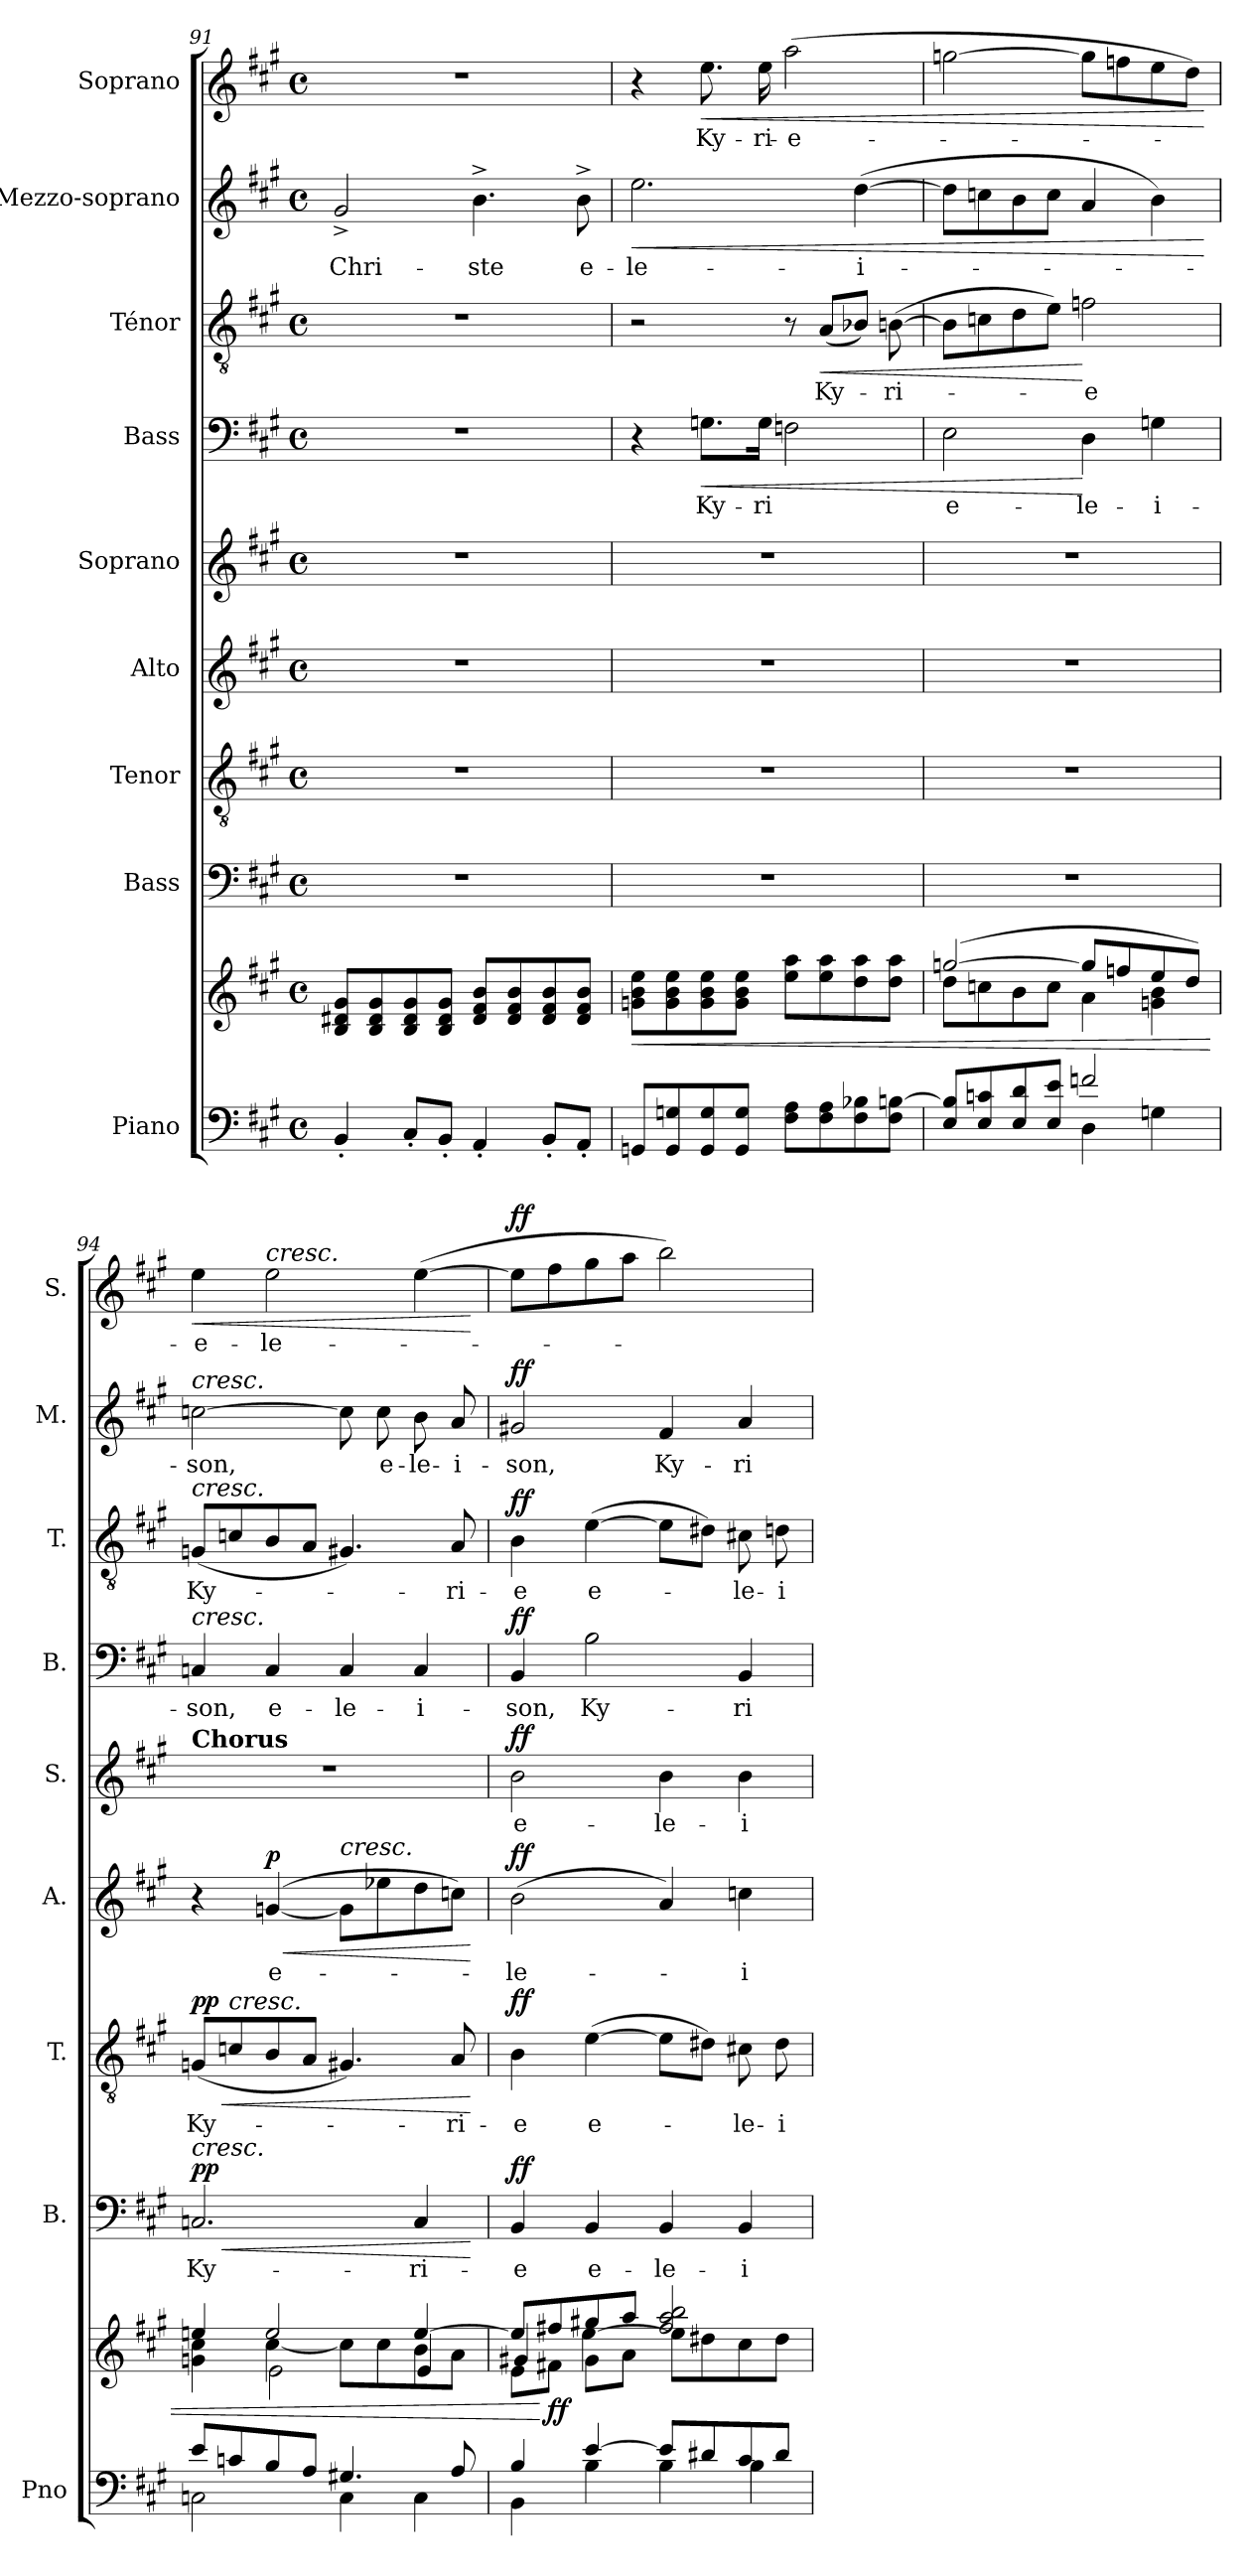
**kern	**kern	**dynam	**kern	**text	**dynam	**kern	**text	**dynam	**kern	**text	**dynam	**kern	**text	**dynam	**kern	**text	**dynam	**kern	**text	**dynam	**kern	**text	**dynam	**kern	**text	**dynam
*part9	*part9	*part9	*part8	*part8	*part8	*part7	*part7	*part7	*part6	*part6	*part6	*part5	*part5	*part5	*part4	*part4	*part4	*part3	*part3	*part3	*part2	*part2	*part2	*part1	*part1	*part1
*staff10	*staff9	*staff9/10	*staff8	*staff8	*staff8	*staff7	*staff7	*staff7	*staff6	*staff6	*staff6	*staff5	*staff5	*staff5	*staff4	*staff4	*staff4	*staff3	*staff3	*staff3	*staff2	*staff2	*staff2	*staff1	*staff1	*staff1
*I"Piano	*	*	*I"Bass	*	*	*I"Tenor	*	*	*I"Alto	*	*	*I"Soprano	*	*	*I"Bass	*	*	*I"Ténor	*	*	*I"Mezzo-soprano	*	*	*I"Soprano	*	*
*I'Pno	*	*	*I'B.	*	*	*I'T.	*	*	*I'A.	*	*	*I'S.	*	*	*I'B.	*	*	*I'T.	*	*	*I'M.	*	*	*I'S.	*	*
!!LO:PB:g=z
*clefF4	*clefG2	*	*clefF4	*	*	*clefGv2	*	*	*clefG2	*	*	*clefG2	*	*	*clefF4	*	*	*clefGv2	*	*	*clefG2	*	*	*clefG2	*	*
*	*	*	*	*	*	*	*	*	*ITrd2c3	*	*	*	*	*	*	*	*	*	*	*	*	*	*	*	*	*
*k[f#c#g#]	*k[f#c#g#]	*	*k[f#c#g#]	*	*	*k[f#c#g#]	*	*	*k[f#c#g#d#a#e#]	*	*	*k[f#c#g#]	*	*	*k[f#c#g#]	*	*	*k[f#c#g#]	*	*	*k[f#c#g#]	*	*	*k[f#c#g#]	*	*
*M4/4	*M4/4	*	*M4/4	*	*	*M4/4	*	*	*M4/4	*	*	*M4/4	*	*	*M4/4	*	*	*M4/4	*	*	*M4/4	*	*	*M4/4	*	*
*met(c)	*met(c)	*	*met(c)	*	*	*met(c)	*	*	*met(c)	*	*	*met(c)	*	*	*met(c)	*	*	*met(c)	*	*	*met(c)	*	*	*met(c)	*	*
=91	=91	=91	=91	=91	=91	=91	=91	=91	=91	=91	=91	=91	=91	=91	=91	=91	=91	=91	=91	=91	=91	=91	=91	=91	=91	=91
4BB'/	8B/ 8d#X/ 8g#/L	.	1r	.	.	1r	.	.	1r	.	.	1r	.	.	1r	.	.	1r	.	.	2g#^/	Chri-	.	1r	.	.
.	8B/ 8d#/ 8g#/	.	.	.	.	.	.	.	.	.	.	.	.	.	.	.	.	.	.	.	.	.	.	.	.	.
8C#'/L	8B/ 8d#/ 8g#/	.	.	.	.	.	.	.	.	.	.	.	.	.	.	.	.	.	.	.	.	.	.	.	.	.
8BB'/J	8B/ 8d#/ 8g#/J	.	.	.	.	.	.	.	.	.	.	.	.	.	.	.	.	.	.	.	.	.	.	.	.	.
4AA'/	8d#/ 8f#/ 8b/L	.	.	.	.	.	.	.	.	.	.	.	.	.	.	.	.	.	.	.	4.b^\	-ste	.	.	.	.
.	8d#/ 8f#/ 8b/	.	.	.	.	.	.	.	.	.	.	.	.	.	.	.	.	.	.	.	.	.	.	.	.	.
8BB'/L	8d#/ 8f#/ 8b/	.	.	.	.	.	.	.	.	.	.	.	.	.	.	.	.	.	.	.	.	.	.	.	.	.
8AA'/J	8d#/ 8f#/ 8b/J	.	.	.	.	.	.	.	.	.	.	.	.	.	.	.	.	.	.	.	8b^\	e-	.	.	.	.
=92	=92	=92	=92	=92	=92	=92	=92	=92	=92	=92	=92	=92	=92	=92	=92	=92	=92	=92	=92	=92	=92	=92	=92	=92	=92	=92
!	!	!LO:HP:b	!	!	!	!	!	!	!	!	!	!	!	!	!	!	!	!	!	!	!	!	!LO:HP:b	!	!	!
8GGn/L	8gn\ 8b\ 8ee\L	<	1r	.	.	1r	.	.	1r	.	.	1r	.	.	4r	.	.	2r	.	.	2.ee\	-le-	<	4r	.	.
8GG/ 8Gn/	8g\ 8b\ 8ee\	.	.	.	.	.	.	.	.	.	.	.	.	.	.	.	.	.	.	.	.	.	.	.	.	.
!	!	!	!	!	!	!	!	!	!	!	!	!	!	!	!	!	!LO:HP:b	!	!	!	!	!	!	!	!	!LO:HP:b
8GG/ 8G/	8g\ 8b\ 8ee\	.	.	.	.	.	.	.	.	.	.	.	.	.	8.Gn\L	Ky-	<	.	.	.	.	.	.	8.ee\	Ky-	<
8GG/ 8G/J	8g\ 8b\ 8ee\J	.	.	.	.	.	.	.	.	.	.	.	.	.	.	.	.	.	.	.	.	.	.	.	.	.
.	.	.	.	.	.	.	.	.	.	.	.	.	.	.	16G\Jk	-ri	.	.	.	.	.	.	.	16ee\	-ri-	.
8F#\ 8A\L	8ee\ 8aa\L	.	.	.	.	.	.	.	.	.	.	.	.	.	2Fn\	.	.	8r	.	.	.	.	.	(2aa\	-e-	.
!	!	!	!	!	!	!	!	!	!	!	!	!	!	!	!	!	!	!	!	!LO:HP:b	!	!	!	!	!	!
8F#\ 8A\	8ee\ 8aa\	.	.	.	.	.	.	.	.	.	.	.	.	.	.	.	.	(8A/L	Ky-	<	.	.	.	.	.	.
8F#\ 8B-X\	8dd\ 8aa\	.	.	.	.	.	.	.	.	.	.	.	.	.	.	.	.	8B-X/J)	.	.	([4dd\	-i-	.	.	.	.
8F#\ [8Bn\J	8dd\ 8aa\J	.	.	.	.	.	.	.	.	.	.	.	.	.	.	.	.	([8Bn\	-ri-	.	.	.	.	.	.	.
=93	=93	=93	=93	=93	=93	=93	=93	=93	=93	=93	=93	=93	=93	=93	=93	=93	=93	=93	=93	=93	=93	=93	=93	=93	=93	=93
*^	*^	*	*	*	*	*	*	*	*	*	*	*	*	*	*	*	*	*	*	*	*	*	*	*	*	*
*	*^	*	*	*	*	*	*	*	*	*	*	*	*	*	*	*	*	*	*	*	*	*	*	*	*	*	*	*
8E/ 8B/]L	2ryy	2ryy	([2ggn/	8dd\L	.	1r	.	.	1r	.	.	1r	.	.	1r	.	.	2E\	e-	.	8B\L]	.	.	8dd\L]	.	.	[2ggn\	.	.
8E/ 8cn/	.	.	.	8ccn\	.	.	.	.	.	.	.	.	.	.	.	.	.	.	.	.	8cn\	.	.	8ccn\	.	.	.	.	.
8E/ 8d/	.	.	.	8b\	.	.	.	.	.	.	.	.	.	.	.	.	.	.	.	.	8d\	.	.	8b\	.	.	.	.	.
8E/ 8e/J	.	.	.	8cc\J	.	.	.	.	.	.	.	.	.	.	.	.	.	.	.	.	8e\J)	.	.	8cc\J	.	.	.	.	.
2fn/	4D\	2ryy	8gg/L]	4a\	.	.	.	.	.	.	.	.	.	.	.	.	.	4D\	-le-	[	2fn\	-e	[	4a/	.	.	8gg\L]	.	.
.	.	.	8ffn/	.	.	.	.	.	.	.	.	.	.	.	.	.	.	.	.	.	.	.	.	.	.	.	8ffn\	.	.
.	4Gn\	.	8ee/	4gn\ 4b\	.	.	.	.	.	.	.	.	.	.	.	.	.	4Gn\	-i-	.	.	.	.	4b\)	.	.	8ee\	.	.
.	.	.	8dd/J)	.	.	.	.	.	.	.	.	.	.	.	.	.	.	.	.	.	.	.	.	.	.	.	8dd\J)	.	.
*v	*v	*v	*	*	*	*	*	*	*	*	*	*	*	*	*	*	*	*	*	*	*	*	*	*	*	*	*	*	*
*	*v	*v	*	*	*	*	*	*	*	*	*	*	*	*	*	*	*	*	*	*	*	*	*	*	*	*	*
.	.	.	.	.	.	.	.	.	.	.	.	.	.	.	.	.	.	.	.	.	.	.	[	.	.	[
=94	=94	=94	=94	=94	=94	=94	=94	=94	=94	=94	=94	=94	=94	=94	=94	=94	=94	=94	=94	=94	=94	=94	=94	=94	=94	=94
*^	*^	*	*	*	*	*	*	*	*	*	*	*	*	*	*	*	*	*	*	*	*	*	*	*	*	*
*	*	*	*^	*	*	*	*	*	*	*	*	*	*	*	*	*	*	*	*	*	*	*	*	*	*	*	*	*
!	!	!	!	!	!	!	!	!	!	!	!	!	!	!	!	!	!	!	!	!	!	!	!	!LO:TX:a:i:t=cresc.	!	!	!	!	!
!	!	!	!	!	!	!	!	!	!	!	!	!	!	!	!	!	!	!	!	!	!LO:TX:a:i:t=cresc.	!	!	!	!	!	!	!	!
!	!	!	!	!	!	!	!	!	!	!	!	!	!	!	!	!	!	!LO:TX:a:i:t=cresc.	!	!	!	!	!	!	!	!	!	!	!
!	!	!	!	!	!	!	!	!	!	!	!	!	!	!	!LO:TX:a:B:t=Chorus	!	!	!	!	!	!	!	!	!	!	!	!	!	!
!	!	!	!	!	!	!LO:TX:a:i:t=cresc.	!	!	!	!	!	!	!	!	!	!	!	!	!	!	!	!	!	!	!	!	!	!	!
!	!	!	!	!	!	!	!	!LO:HP:b	!	!	!LO:HP:b	!	!	!	!	!	!	!	!	!	!	!	!	!	!	!	!	!	!LO:HP:b
!	!	!	!	!	!	!	!	!LO:DY:n=1:a	!	!	!LO:DY:n=1:a	!	!	!	!	!	!	!	!	!	!	!	!	!	!	!	!	!	!
8e/L	2Cn\	4een/	4gn\ 4cc#\	4ryy	.	2.Cn/	Ky-	< pp	(8Gn/L	Ky-	< pp	4r	.	.	1r	.	.	4Cn/	-son,	.	(8Gn/L	Ky-	.	[2ccn\	-son,	.	4ee\	-e-	<
!	!	!	!	!	!	!	!	!	!LO:TX:a:i:t=cresc.	!	!	!	!	!	!	!	!	!	!	!	!	!	!	!	!	!	!	!	!
8cn/	.	.	.	.	.	.	.	.	8cn/	.	.	.	.	.	.	.	.	.	.	.	8cn/	.	.	.	.	.	.	.	.
!	!	!	!	!	!	!	!	!	!	!	!	!	!	!	!	!	!	!	!	!	!	!	!	!	!	!	!LO:TX:a:i:t=cresc.	!	!
!	!	!	!	!	!	!	!	!	!	!	!	!	!	!LO:HP:b	!	!	!	!	!	!	!	!	!	!	!	!	!	!	!
!	!	!	!	!	!	!	!	!	!	!	!	!	!	!LO:DY:n=1:a	!	!	!	!	!	!	!	!	!	!	!	!	!	!	!
8B/	.	2ee/	[4cc#\	2e\	.	.	.	.	8B/	.	.	([4eni/	e-	< p	.	.	.	4C/	e-	.	8B/	.	.	.	.	.	2ee\	-le-	.
8A/J	.	.	.	.	.	.	.	.	8A/J	.	.	.	.	.	.	.	.	.	.	.	8A/J	.	.	.	.	.	.	.	.
!	!	!	!	!	!	!	!	!	!	!	!	!LO:TX:a:i:t=cresc.	!	!	!	!	!	!	!	!	!	!	!	!	!	!	!	!	!
4.G#X/	4C\	.	8cc#\L]	.	.	.	.	.	4.G#X/)	.	.	8ei\L]	.	.	.	.	.	4C/	-le-	.	4.G#X/)	.	.	8cc\]	.	.	.	.	.
.	.	.	8cc#\	.	.	.	.	.	.	.	.	8ccni\	.	.	.	.	.	.	.	.	.	.	.	8cc\	e-	.	.	.	.
.	4C\	[4ee/	8b\	4e/	.	4C/	-ri-	.	.	.	.	8bi\	.	.	.	.	.	4C/	-i-	.	.	.	.	8b\	-le-	.	([4ee\	.	.
8A/	.	.	8a\J	.	.	.	.	.	8A/	-ri-	.	8ani\J)	.	.	.	.	.	.	.	.	8A/	-ri-	.	8a/	-i-	.	.	.	.
*v	*v	*	*	*	*	*	*	*	*	*	*	*	*	*	*	*	*	*	*	*	*	*	*	*	*	*	*	*	*
*	*v	*v	*v	*	*	*	*	*	*	*	*	*	*	*	*	*	*	*	*	*	*	*	*	*	*	*	*	*
.	.	.	.	.	[	.	.	[	.	.	[	.	.	.	.	.	.	.	.	.	.	.	.	.	.	[
=95	=95	=95	=95	=95	=95	=95	=95	=95	=95	=95	=95	=95	=95	=95	=95	=95	=95	=95	=95	=95	=95	=95	=95	=95	=95	=95
*^	*^	*	*	*	*	*	*	*	*	*	*	*	*	*	*	*	*	*	*	*	*	*	*	*	*	*
*	*	*	*^	*	*	*	*	*	*	*	*	*	*	*	*	*	*	*	*	*	*	*	*	*	*	*	*	*
!	!	!	!	!	!	!	!	!LO:DY:a	!	!	!LO:DY:a	!	!	!LO:DY:a	!	!	!LO:DY:a	!	!	!LO:DY:a	!	!	!LO:DY:a	!	!	!LO:DY:a	!	!	!LO:DY:a
4B/	4BB\	8ee/L]	8e\L	4g#X/	.	4BB/	-e	ff	4B\	-e	ff	(2g#i\	-le-	ff	2b\	e-	ff	4BB/	-son,	ff	4B\	-e	ff	2g#X/	-son,	ff	8ee\L]	.	ff
!	!	!	!	!	!LO:DY:n=1:b	!	!	!	!	!	!	!	!	!	!	!	!	!	!	!	!	!	!	!	!	!	!	!	!
.	.	8ff#X/	8f#X\J	.	[ ff	.	.	.	.	.	.	.	.	.	.	.	.	.	.	.	.	.	.	.	.	.	8ff#\	.	.
[4e/	4B\	8gg#X/	8g#\L	[4ee\	.	4BB/	e-	.	([4e\	e-	.	.	.	.	.	.	.	2B\	Ky-	.	([4e\	e-	.	.	.	.	8gg#\	.	.
.	.	8aa/J	8a\J	.	.	.	.	.	.	.	.	.	.	.	.	.	.	.	.	.	.	.	.	.	.	.	8aa\J	.	.
8e/L]	4B\	2ff#/ 2aa/ 2bb/	8ee\L]	2ryy	.	4BB/	-le-	.	8e\L]	.	.	4f#i/)	.	.	4b\	-le-	.	.	.	.	8e\L]	.	.	4f#/	Ky-	.	2bb\)	.	.
8d#X/	.	.	8dd#X\	.	.	.	.	.	8d#X\J)	.	.	.	.	.	.	.	.	.	.	.	8d#X\J)	.	.	.	.	.	.	.	.
8c#/	4B\	.	8cc#\	.	.	4BB/	-i-	.	8c#X\	-le-	.	4ani\	-i-	.	4b\	-i-	.	4BB/	-ri-	.	8c#X\	-le-	.	4a/	-ri-	.	.	.	.
8d#/J	.	.	8dd#\J	.	.	.	.	.	8d#\	-i	.	.	.	.	.	.	.	.	.	.	8dn\	-i-	.	.	.	.	.	.	.
*v	*v	*	*	*	*	*	*	*	*	*	*	*	*	*	*	*	*	*	*	*	*	*	*	*	*	*	*	*	*
*	*v	*v	*v	*	*	*	*	*	*	*	*	*	*	*	*	*	*	*	*	*	*	*	*	*	*	*	*	*
=	=	=	=	=	=	=	=	=	=	=	=	=	=	=	=	=	=	=	=	=	=	=	=	=	=	=
*-	*-	*-	*-	*-	*-	*-	*-	*-	*-	*-	*-	*-	*-	*-	*-	*-	*-	*-	*-	*-	*-	*-	*-	*-	*-	*-
